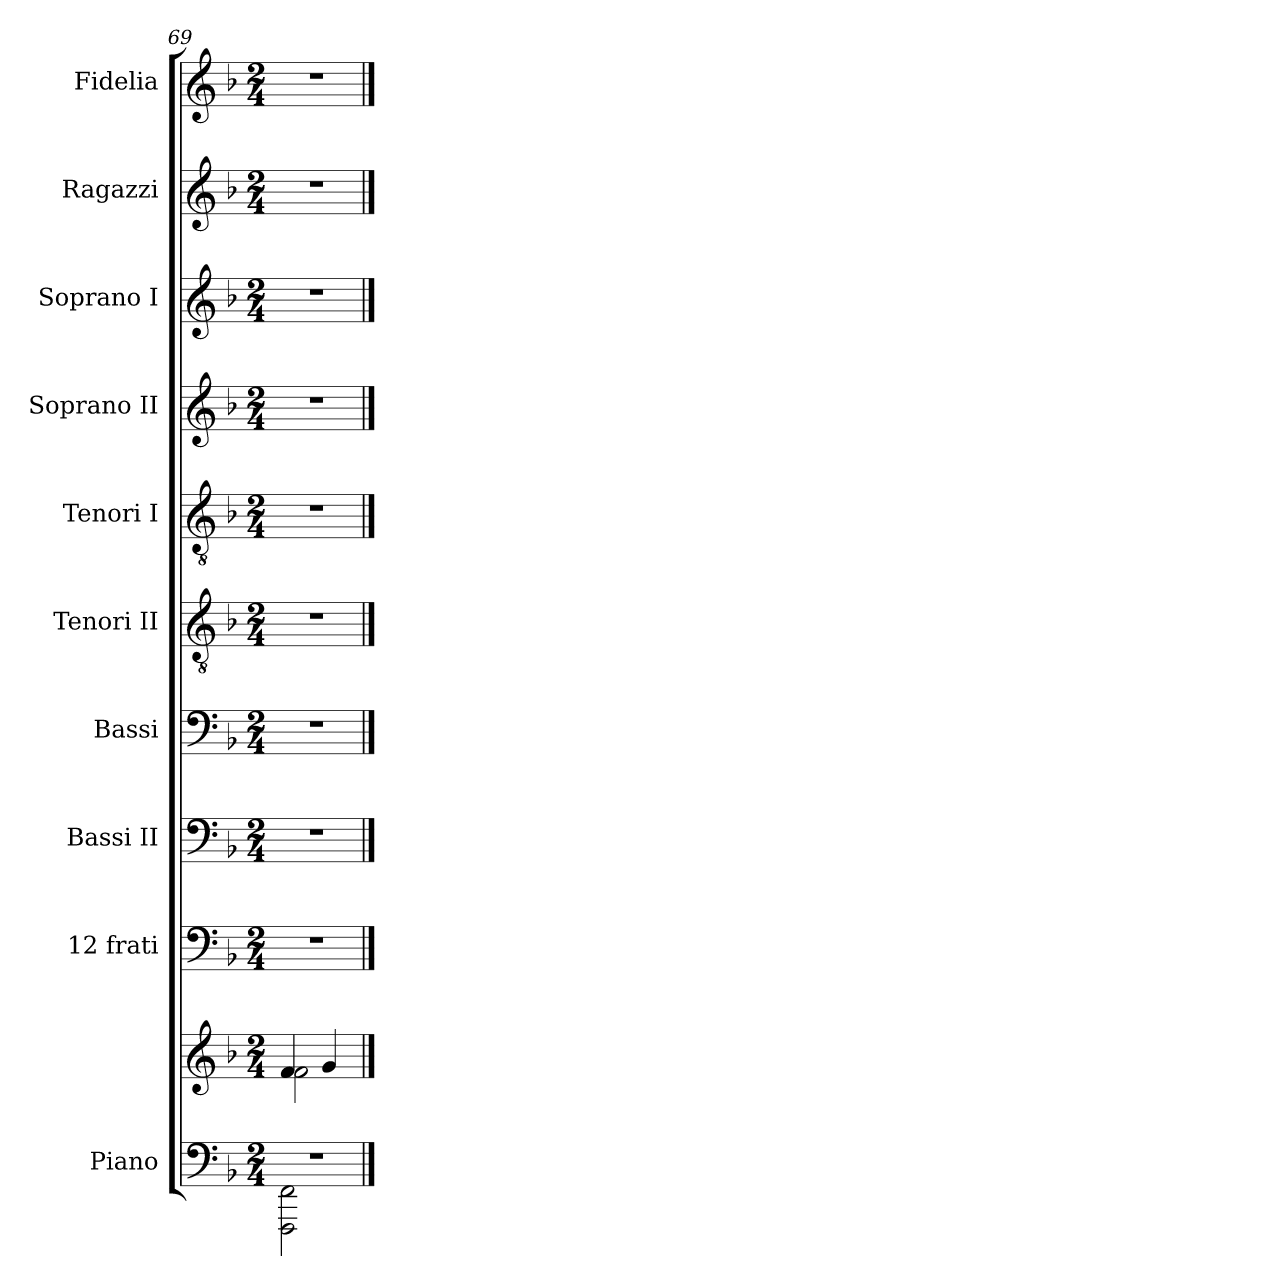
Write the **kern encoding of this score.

**kern	**kern	**kern	**kern	**kern	**kern	**kern	**kern	**kern	**kern	**kern
*part10	*part10	*part9	*part8	*part7	*part6	*part5	*part4	*part3	*part2	*part1
*staff11	*staff10	*staff9	*staff8	*staff7	*staff6	*staff5	*staff4	*staff3	*staff2	*staff1
*I"Piano	*	*I"12 frati	*I"Bassi II	*I"Bassi	*I"Tenori II	*I"Tenori I	*I"Soprano II	*I"Soprano I	*I"Ragazzi	*I"Fidelia
*I'Pno.	*	*I'12 f.	*I'B.II	*I'B.	*I'T.II	*I'T.I	*I'S.II	*I'S.I	*I'Rzi.	*I'F.
*clefF4	*clefG2	*clefF4	*clefF4	*clefF4	*clefGv2	*clefGv2	*clefG2	*clefG2	*clefG2	*clefG2
*k[b-]	*k[b-]	*k[b-]	*k[b-]	*k[b-]	*k[b-]	*k[b-]	*k[b-]	*k[b-]	*k[b-]	*k[b-]
*M2/4	*M2/4	*M2/4	*M2/4	*M2/4	*M2/4	*M2/4	*M2/4	*M2/4	*M2/4	*M2/4
=69	=69	=69	=69	=69	=69	=69	=69	=69	=69	=69
*^	*^	*	*	*	*	*	*	*	*	*
2r	2FFF\ 2FF\	4f/	2f\	2r	2r	2r	2r	2r	2r	2r	2r	2r
.	.	4g/	.	.	.	.	.	.	.	.	.	.
*v	*v	*	*	*	*	*	*	*	*	*	*	*
*	*v	*v	*	*	*	*	*	*	*	*	*
==	==	==	==	==	==	==	==	==	==	==
*-	*-	*-	*-	*-	*-	*-	*-	*-	*-	*-
